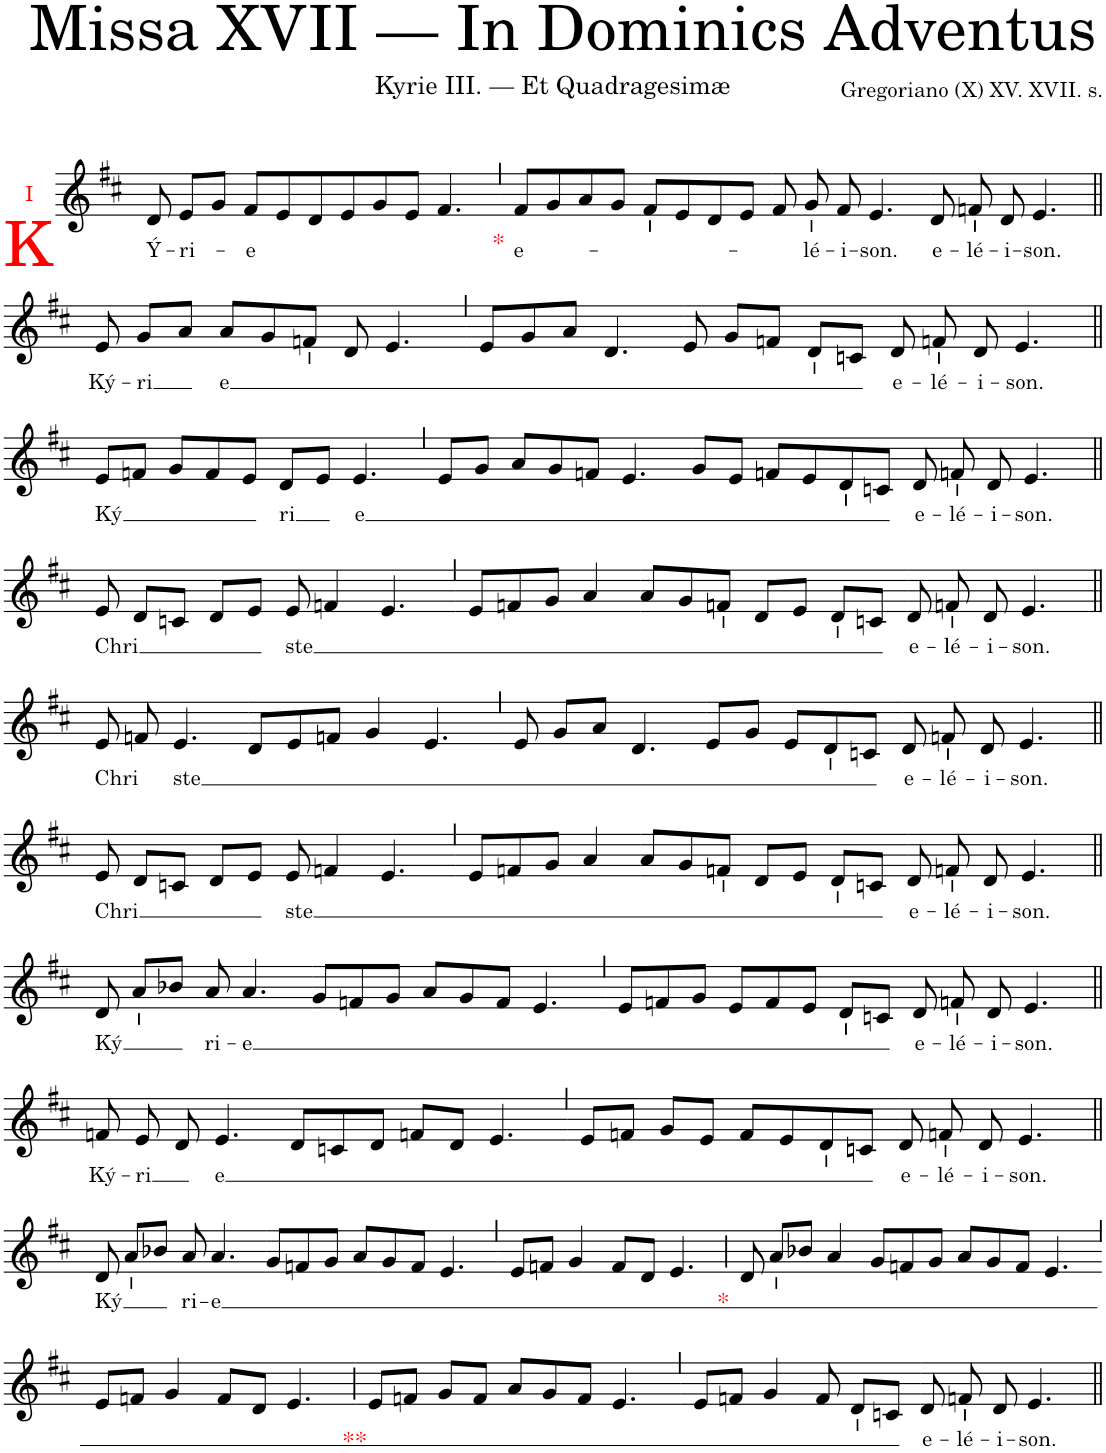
**kern	**text
*part1	*part1
*staff1	*staff1
*I"Soprano	*
*clefG2	*
*k[f#c#]	*
*M4/4	*
=1	=1
!LO:TX:a:color=#FF0000:t=I	!
!LO:TX:b:color=#FF0000:t=K	!
!	!LO:LY:b
8d/	Ý-
!	!LO:LY:b
8e/L	-ri-
8g/J	.
!	!LO:LY:b
8f#/L	-e
8e/	.
8d/	.
8e/	.
8g/	.
8e/J	.
4.f#/	.
=2`	=2`
!LO:TX:b:color=#FF0000:t=*	!
!	!LO:LY:b
8f#/L	e-
8g/	.
8a/	.
8g/J	.
8f#/L	.
8e/	.
8d/	.
8e/J	.
=3-	=3-
8f#/	.
!	!LO:LY:b
8g/	-lé-
!	!LO:LY:b
8f#/	-i-
!	!LO:LY:b
4.e/	-son.
=4-	=4-
!	!LO:LY:b
8d/	e-
!	!LO:LY:b
8fn/	-lé-
!	!LO:LY:b
8d/	-i-
!	!LO:LY:b
4.e/	-son.
!!LO:LB:g=z
=5||	=5||
!	!LO:LY:b
8e/	Ký-
!	!LO:LY:b
8g/L	-ri
8a/J	.
!	!LO:LY:b
8a/L	e
8g/	.
8fn/J	.
8d/	.
[8e/	.
=6`	=6`
8e/L	.
4e/]	.
8g/	.
8a/J	.
4.d/	.
=7-	=7-
8e/	.
8g/L	.
8fn/J	.
8d/L	.
8cn/J	.
=8-	=8-
!	!LO:LY:b
8d/	e-
!	!LO:LY:b
8fn/	-lé-
!	!LO:LY:b
8d/	-i-
!	!LO:LY:b
4.e/	-son.
!!LO:LB:g=z
=9||	=9||
!	!LO:LY:b
8e/L	Ký
8fn/J	.
8g/L	.
8f/	.
8e/J	.
!	!LO:LY:b
8d/L	ri
8e/J	.
!	!LO:LY:b
[8e/	e
=10`	=10`
8e/L	.
4e/]	.
8g/J	.
8a/L	.
8g/	.
8fn/J	.
4.e/	.
=11-	=11-
8g/L	.
8e/J	.
8fn/L	.
8e/	.
8d/	.
8cn/J	.
=12-	=12-
!	!LO:LY:b
8d/	e-
!	!LO:LY:b
8fn/	-lé-
!	!LO:LY:b
8d/	-i-
!	!LO:LY:b
4.e/	-son.
!!LO:LB:g=z
=13||	=13||
!	!LO:LY:b
8e/	Chri
8d/L	.
8cn/J	.
8d/L	.
8e/J	.
=14-	=14-
!	!LO:LY:b
8e/	ste
4fn/	.
4.e/	.
=15`	=15`
8e/L	.
8fn/	.
8g/J	.
4a/	.
=16-	=16-
8a/L	.
8g/	.
8fn/J	.
8d/L	.
8e/J	.
8d/L	.
8cn/J	.
=17-	=17-
!	!LO:LY:b
8d/	e-
!	!LO:LY:b
8fn/	-lé-
!	!LO:LY:b
8d/	-i-
!	!LO:LY:b
4.e/	-son.
!!LO:LB:g=z
=18||	=18||
!	!LO:LY:b
8e/	Chri
8fn/	.
!	!LO:LY:b
4.e/	ste
=19-	=19-
8d/L	.
8e/	.
8fn/J	.
4g/	.
4.e/	.
=20`	=20`
8e/	.
8g/L	.
8a/J	.
4.d/	.
=21-	=21-
8e/L	.
8g/J	.
8e/L	.
8d/	.
8cn/J	.
=22-	=22-
!	!LO:LY:b
8d/	e-
!	!LO:LY:b
8fn/	-lé-
!	!LO:LY:b
8d/	-i-
!	!LO:LY:b
4.e/	-son.
!!LO:LB:g=z
=23||	=23||
!	!LO:LY:b
8e/	Chri
8d/L	.
8cn/J	.
8d/L	.
8e/J	.
=24-	=24-
!	!LO:LY:b
8e/	ste
4fn/	.
4.e/	.
=25`	=25`
8e/L	.
8fn/	.
8g/J	.
4a/	.
=26-	=26-
8a/L	.
8g/	.
8fn/J	.
8d/L	.
8e/J	.
8d/L	.
8cn/J	.
=27-	=27-
!	!LO:LY:b
8d/	e-
!	!LO:LY:b
8fn/	-lé-
!	!LO:LY:b
8d/	-i-
!	!LO:LY:b
4.e/	-son.
!!LO:LB:g=z
=28||	=28||
!	!LO:LY:b
8d/	Ký
8a/L	.
8b-X/J	.
!	!LO:LY:b
8a/	ri-
!	!LO:LY:b
4.a/	-e
=29-	=29-
8g/L	.
8fn/	.
8g/J	.
8a/L	.
8g/	.
8f/J	.
[4e/	.
=30`	=30`
8e/L	.
8e/]	.
8fn/	.
8g/J	.
8e/L	.
8f/	.
8e/J	.
8d/L	.
8cn/J	.
=31-	=31-
!	!LO:LY:b
8d/	e-
!	!LO:LY:b
8fn/	-lé-
!	!LO:LY:b
8d/	-i-
!	!LO:LY:b
4.e/	-son.
!!LO:LB:g=z
=32||	=32||
!	!LO:LY:b
8fn/	Ký-
!	!LO:LY:b
8e/	-ri
8d/	.
!	!LO:LY:b
4.e/	e
=33-	=33-
8d/L	.
8cn/	.
8d/J	.
8fn/L	.
8d/J	.
4.e/	.
=34`	=34`
8e/L	.
8fn/J	.
8g/L	.
8e/J	.
8f/L	.
8e/	.
8d/	.
8cn/J	.
=35-	=35-
!	!LO:LY:b
8d/	e-
!	!LO:LY:b
8fn/	-lé-
!	!LO:LY:b
8d/	-i-
!	!LO:LY:b
4.e/	-son.
!!LO:LB:g=z
=36||	=36||
!	!LO:LY:b
8d/	Ký
8a/L	.
8b-X/J	.
!	!LO:LY:b
8a/	ri-
!	!LO:LY:b
4.a/	-e
=37-	=37-
8g/L	.
8fn/	.
8g/J	.
8a/L	.
8g/	.
8f/J	.
[4e/	.
=38`	=38`
8e/L	.
8e/]	.
8fn/J	.
4g/	.
8f/L	.
8d/J	.
[4e/	.
=39	=39
!LO:TX:b:color=#FF0000:t=*	!
8d/	.
8e/]	.
8a/L	.
8b-X/J	.
4a/	.
=40-	=40-
8g/L	.
8fn/	.
8g/J	.
8a/L	.
8g/	.
8f/J	.
[4e/	.
!!LO:LB:g=z
=41`	=41`
8e/L	.
8e/]	.
8fn/J	.
4g/	.
8f/L	.
8d/J	.
[4e/	.
=42	=42
!LO:TX:b:color=#FF0000:t=**	!
8e/L	.
8e/]	.
8fn/J	.
8g/L	.
8f/J	.
8a/L	.
8g/	.
8f/J	.
[8e/	.
=43`	=43`
8e/L	.
4e/]	.
8fn/J	.
4g/	.
8f/	.
8d/L	.
8cn/J	.
=44-	=44-
!	!LO:LY:b
8d/	e-
!	!LO:LY:b
8fn/	-lé-
!	!LO:LY:b
8d/	-i-
!	!LO:LY:b
4.e/	-son.
=||	=||
*-	*-
